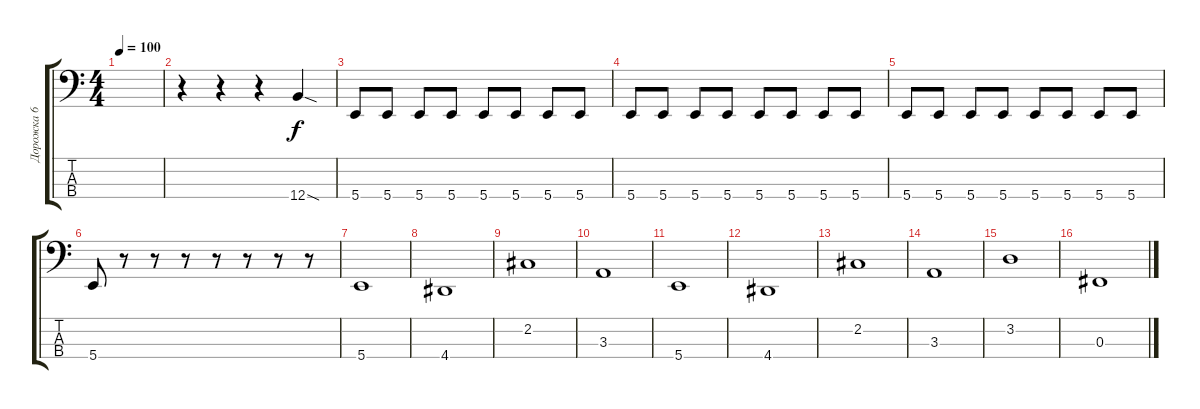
\track ("Дорожка 6" "Дорожка 6") {instrument acousticguitarnylon}
\staff {score tabs}
\tuning (E2 B1 Gb1 B0) {hide}
\ts (4 4)
\tempo 100
\clef f4
\ks c
|
r.4 r.4 r.4 12.4{sod}.4 |
5.4.8 5.4.8 5.4.8 5.4.8 5.4.8 5.4.8 5.4.8 5.4.8 |
5.4.8 5.4.8 5.4.8 5.4.8 5.4.8 5.4.8 5.4.8 5.4.8 |
5.4.8 5.4.8 5.4.8 5.4.8 5.4.8 5.4.8 5.4.8 5.4.8 |
5.4.8 r.8 r.8 r.8 r.8 r.8 r.8 r.8 |
5.4.1 |
4.4.1 |
2.2.1 |
3.3.1 |
5.4.1 |
4.4.1 |
2.2.1 |
3.3.1 |
3.2.1 |
0.3.1
